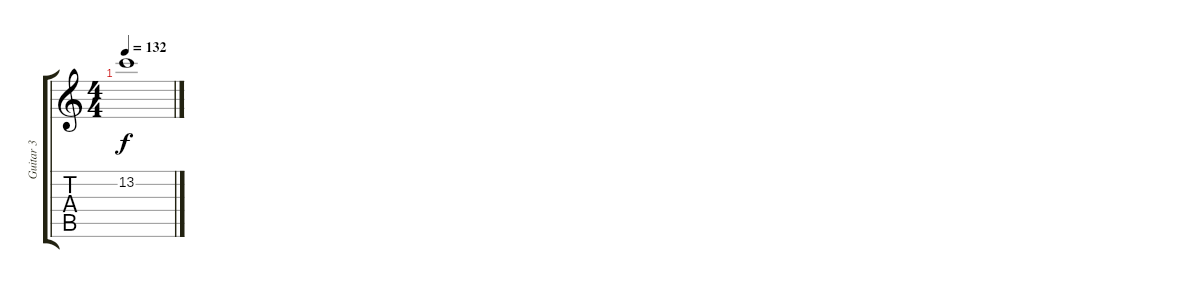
\track ("Guitar 3" "Guitar 3") {instrument overdrivenguitar}
\staff {score tabs}
\tuning (E4 B3 G3 D3 A2 E2) {hide}
\ts (4 4)
\tempo 132
\clef g2
\ks c
13.2{t}.1{dy f}
